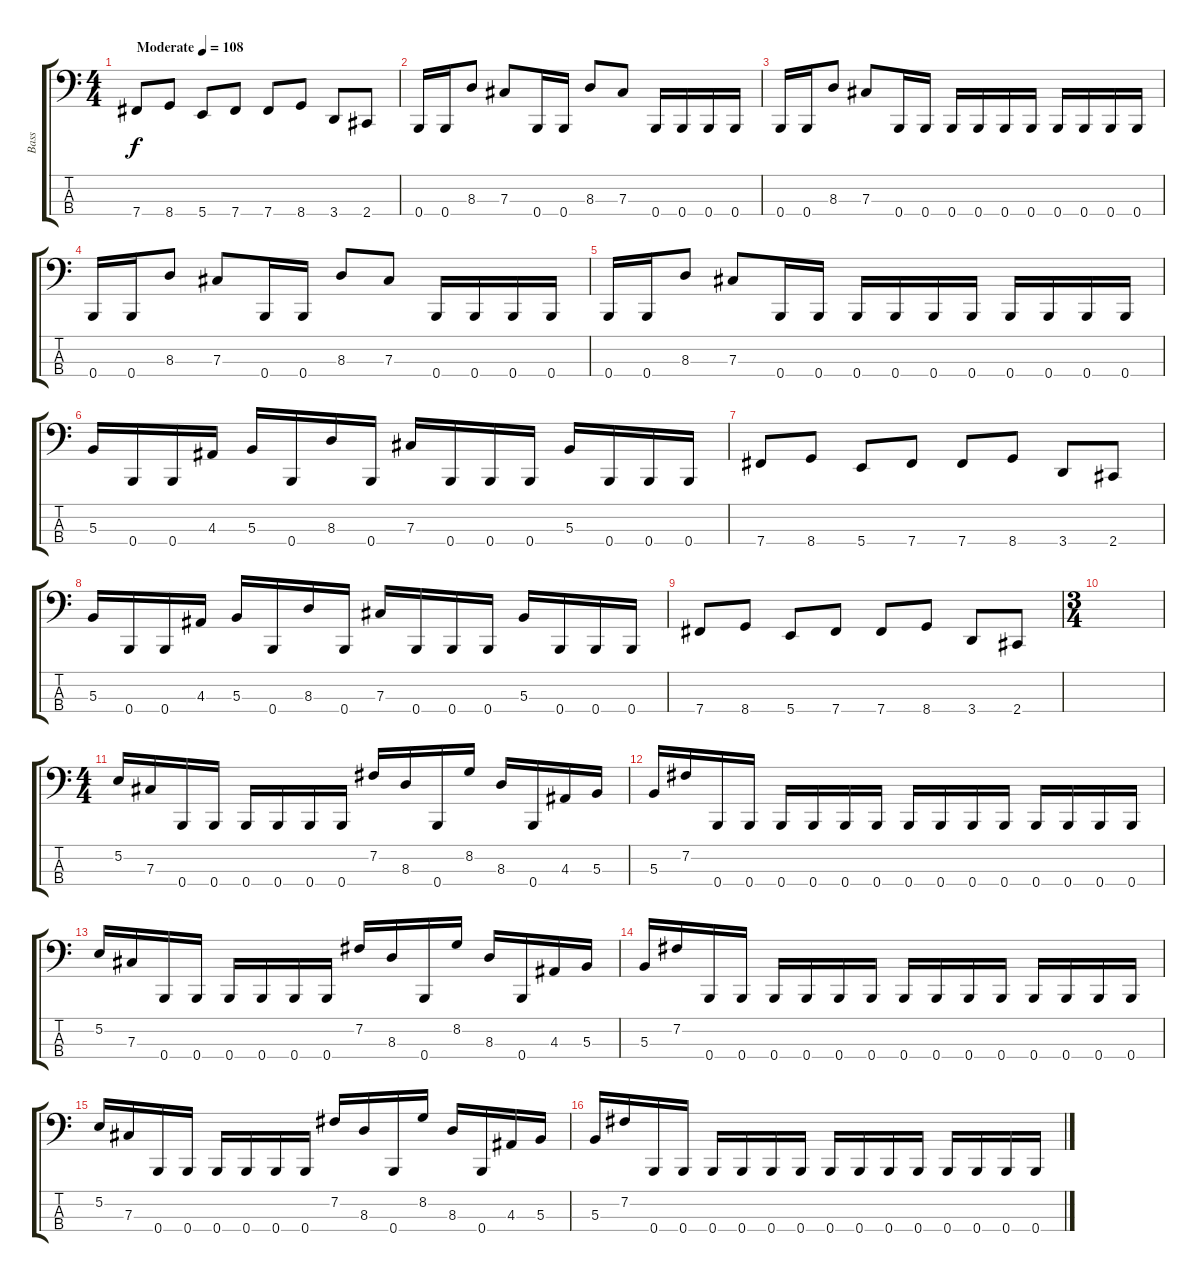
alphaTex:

\track ("Bass" "Bass") {instrument electricbassfinger}
\staff {score tabs}
\tuning (E2 B1 Gb1 B0) {hide}
\ts (4 4)
\tempo (108 "Moderate")
\clef f4
\ks c
7.4.8{dy f instrument electricbassfinger} 8.4.8 5.4.8 7.4.8 7.4.8 8.4.8 3.4.8 2.4.8 |
0.4.16 0.4.16 8.3.8 7.3.8 0.4.16 0.4.16 8.3.8 7.3.8 0.4.16 0.4.16 0.4.16 0.4.16 |
0.4.16 0.4.16 8.3.8 7.3.8 0.4.16 0.4.16 0.4.16 0.4.16 0.4.16 0.4.16 0.4.16 0.4.16 0.4.16 0.4.16 |
0.4.16 0.4.16 8.3.8 7.3.8 0.4.16 0.4.16 8.3.8 7.3.8 0.4.16 0.4.16 0.4.16 0.4.16 |
0.4.16 0.4.16 8.3.8 7.3.8 0.4.16 0.4.16 0.4.16 0.4.16 0.4.16 0.4.16 0.4.16 0.4.16 0.4.16 0.4.16 |
5.3.16 0.4.16 0.4.16 4.3.16 5.3.16 0.4.16 8.3.16 0.4.16 7.3.16 0.4.16 0.4.16 0.4.16 5.3.16 0.4.16 0.4.16 0.4.16 |
7.4.8 8.4.8 5.4.8 7.4.8 7.4.8 8.4.8 3.4.8 2.4.8 |
5.3.16 0.4.16 0.4.16 4.3.16 5.3.16 0.4.16 8.3.16 0.4.16 7.3.16 0.4.16 0.4.16 0.4.16 5.3.16 0.4.16 0.4.16 0.4.16 |
7.4.8 8.4.8 5.4.8 7.4.8 7.4.8 8.4.8 3.4.8 2.4.8 |
\ts (3 4)
|
\ts (4 4)
5.2.16 7.3.16 0.4.16 0.4.16 0.4.16 0.4.16 0.4.16 0.4.16 7.2.16 8.3.16 0.4.16 8.2.16 8.3.16 0.4.16 4.3.16 5.3.16 |
5.3.16 7.2.16 0.4.16 0.4.16 0.4.16 0.4.16 0.4.16 0.4.16 0.4.16 0.4.16 0.4.16 0.4.16 0.4.16 0.4.16 0.4.16 0.4.16 |
5.2.16 7.3.16 0.4.16 0.4.16 0.4.16 0.4.16 0.4.16 0.4.16 7.2.16 8.3.16 0.4.16 8.2.16 8.3.16 0.4.16 4.3.16 5.3.16 |
5.3.16 7.2.16 0.4.16 0.4.16 0.4.16 0.4.16 0.4.16 0.4.16 0.4.16 0.4.16 0.4.16 0.4.16 0.4.16 0.4.16 0.4.16 0.4.16 |
5.2.16 7.3.16 0.4.16 0.4.16 0.4.16 0.4.16 0.4.16 0.4.16 7.2.16 8.3.16 0.4.16 8.2.16 8.3.16 0.4.16 4.3.16 5.3.16 |
5.3.16 7.2.16 0.4.16 0.4.16 0.4.16 0.4.16 0.4.16 0.4.16 0.4.16 0.4.16 0.4.16 0.4.16 0.4.16 0.4.16 0.4.16 0.4.16
